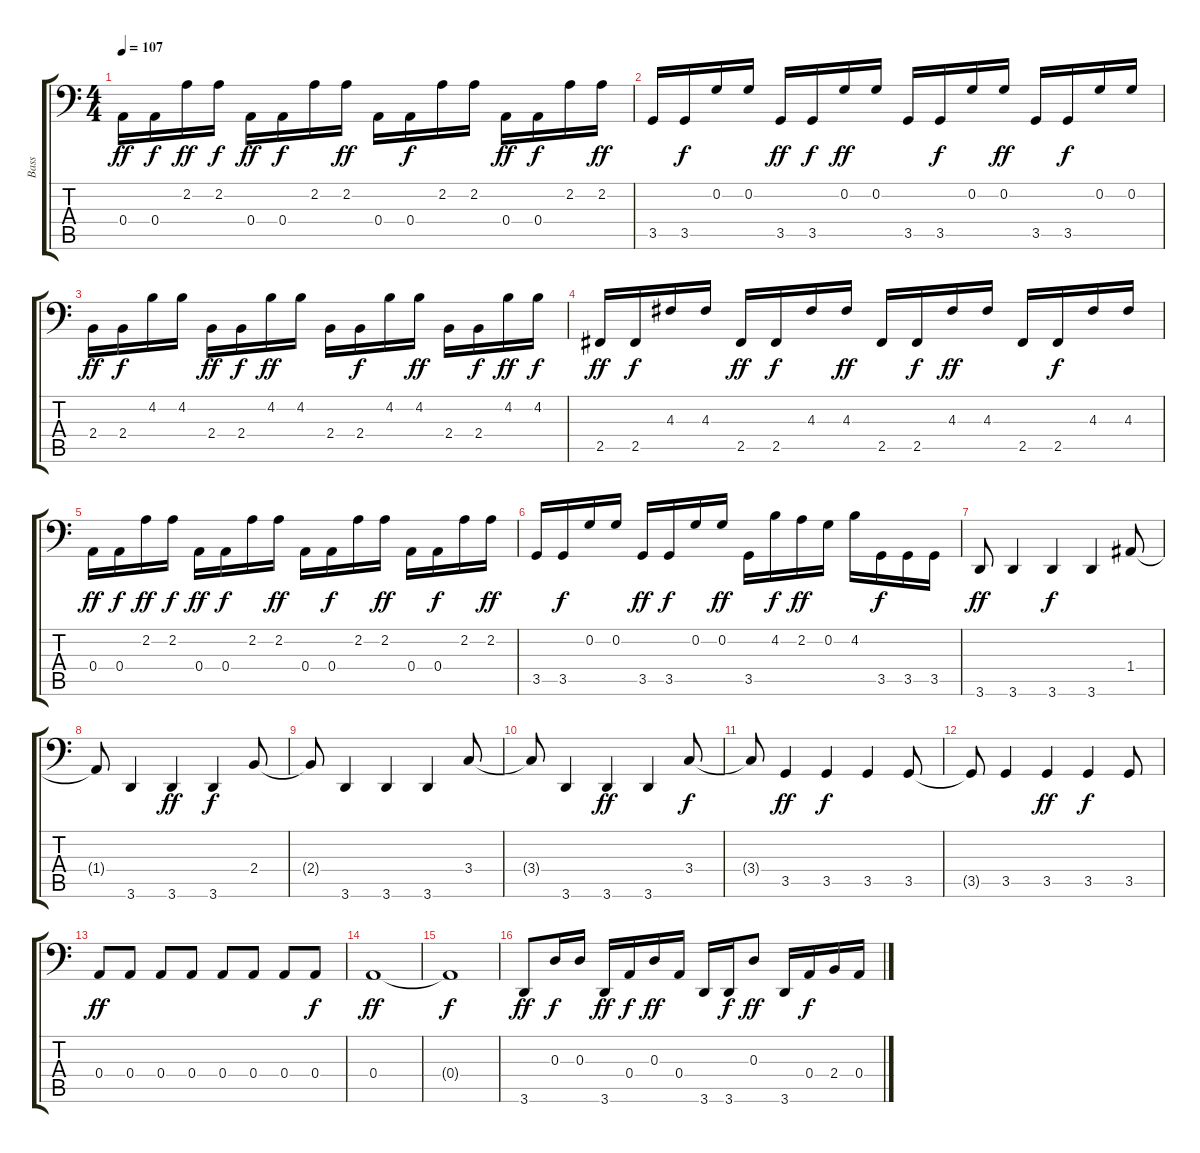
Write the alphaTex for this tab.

\track ("Bass" "Bass") {instrument electricbassfinger}
\staff {score tabs}
\tuning (C3 G2 D2 A1 E1 B0) {hide}
\ts (4 4)
\tempo 107
\clef f4
\ks c
0.4.16{dy ff} 0.4.16{dy f} 2.2.16{dy ff} 2.2.16{dy f} 0.4.16{dy ff} 0.4.16{dy f} 2.2.16 2.2.16{dy ff} 0.4.16 0.4.16{dy f} 2.2.16 2.2.16 0.4.16{dy ff} 0.4.16{dy f} 2.2.16 2.2.16{dy ff} |
3.5.16 3.5.16{dy f} 0.2.16 0.2.16 3.5.16{dy ff} 3.5.16{dy f} 0.2.16{dy ff} 0.2.16 3.5.16 3.5.16{dy f} 0.2.16 0.2.16{dy ff} 3.5.16 3.5.16{dy f} 0.2.16 0.2.16 |
2.4.16{dy ff} 2.4.16{dy f} 4.2.16 4.2.16 2.4.16{dy ff} 2.4.16{dy f} 4.2.16{dy ff} 4.2.16 2.4.16 2.4.16{dy f} 4.2.16 4.2.16{dy ff} 2.4.16 2.4.16{dy f} 4.2.16{dy ff} 4.2.16{dy f} |
2.5.16{dy ff} 2.5.16{dy f} 4.3.16 4.3.16 2.5.16{dy ff} 2.5.16{dy f} 4.3.16 4.3.16{dy ff} 2.5.16 2.5.16{dy f} 4.3.16{dy ff} 4.3.16 2.5.16 2.5.16{dy f} 4.3.16 4.3.16 |
0.4.16{dy ff} 0.4.16{dy f} 2.2.16{dy ff} 2.2.16{dy f} 0.4.16{dy ff} 0.4.16{dy f} 2.2.16 2.2.16{dy ff} 0.4.16 0.4.16{dy f} 2.2.16 2.2.16{dy ff} 0.4.16 0.4.16{dy f} 2.2.16 2.2.16{dy ff} |
3.5.16 3.5.16{dy f} 0.2.16 0.2.16 3.5.16{dy ff} 3.5.16{dy f} 0.2.16 0.2.16{dy ff} 3.5.16 4.2.16{dy f} 2.2.16{dy ff} 0.2.16 4.2.16 3.5.16{dy f} 3.5.16 3.5.16 |
3.6.8{dy ff} 3.6.4 3.6.4{dy f} 3.6.4 1.4.8 |
1.4{t}.8 3.6.4 3.6.4{dy ff} 3.6.4{dy f} 2.4.8 |
2.4{t}.8 3.6.4 3.6.4 3.6.4 3.4.8 |
3.4{t}.8 3.6.4 3.6.4{dy ff} 3.6.4 3.4.8{dy f} |
3.4{t}.8 3.5.4{dy ff} 3.5.4{dy f} 3.5.4 3.5.8 |
3.5{t}.8 3.5.4 3.5.4{dy ff} 3.5.4{dy f} 3.5.8 |
0.4.8{dy ff} 0.4.8 0.4.8 0.4.8 0.4.8 0.4.8 0.4.8 0.4.8{dy f} |
0.4.1{dy ff} |
0.4{t}.1{dy f} |
3.6.8{dy ff} 0.3.16{dy f} 0.3.16 3.6.16{dy ff} 0.4.16{dy f} 0.3.16{dy ff} 0.4.16 3.6.16 3.6.16{dy f} 0.3.8{dy ff} 3.6.16 0.4.16{dy f} 2.4.16 0.4.16
